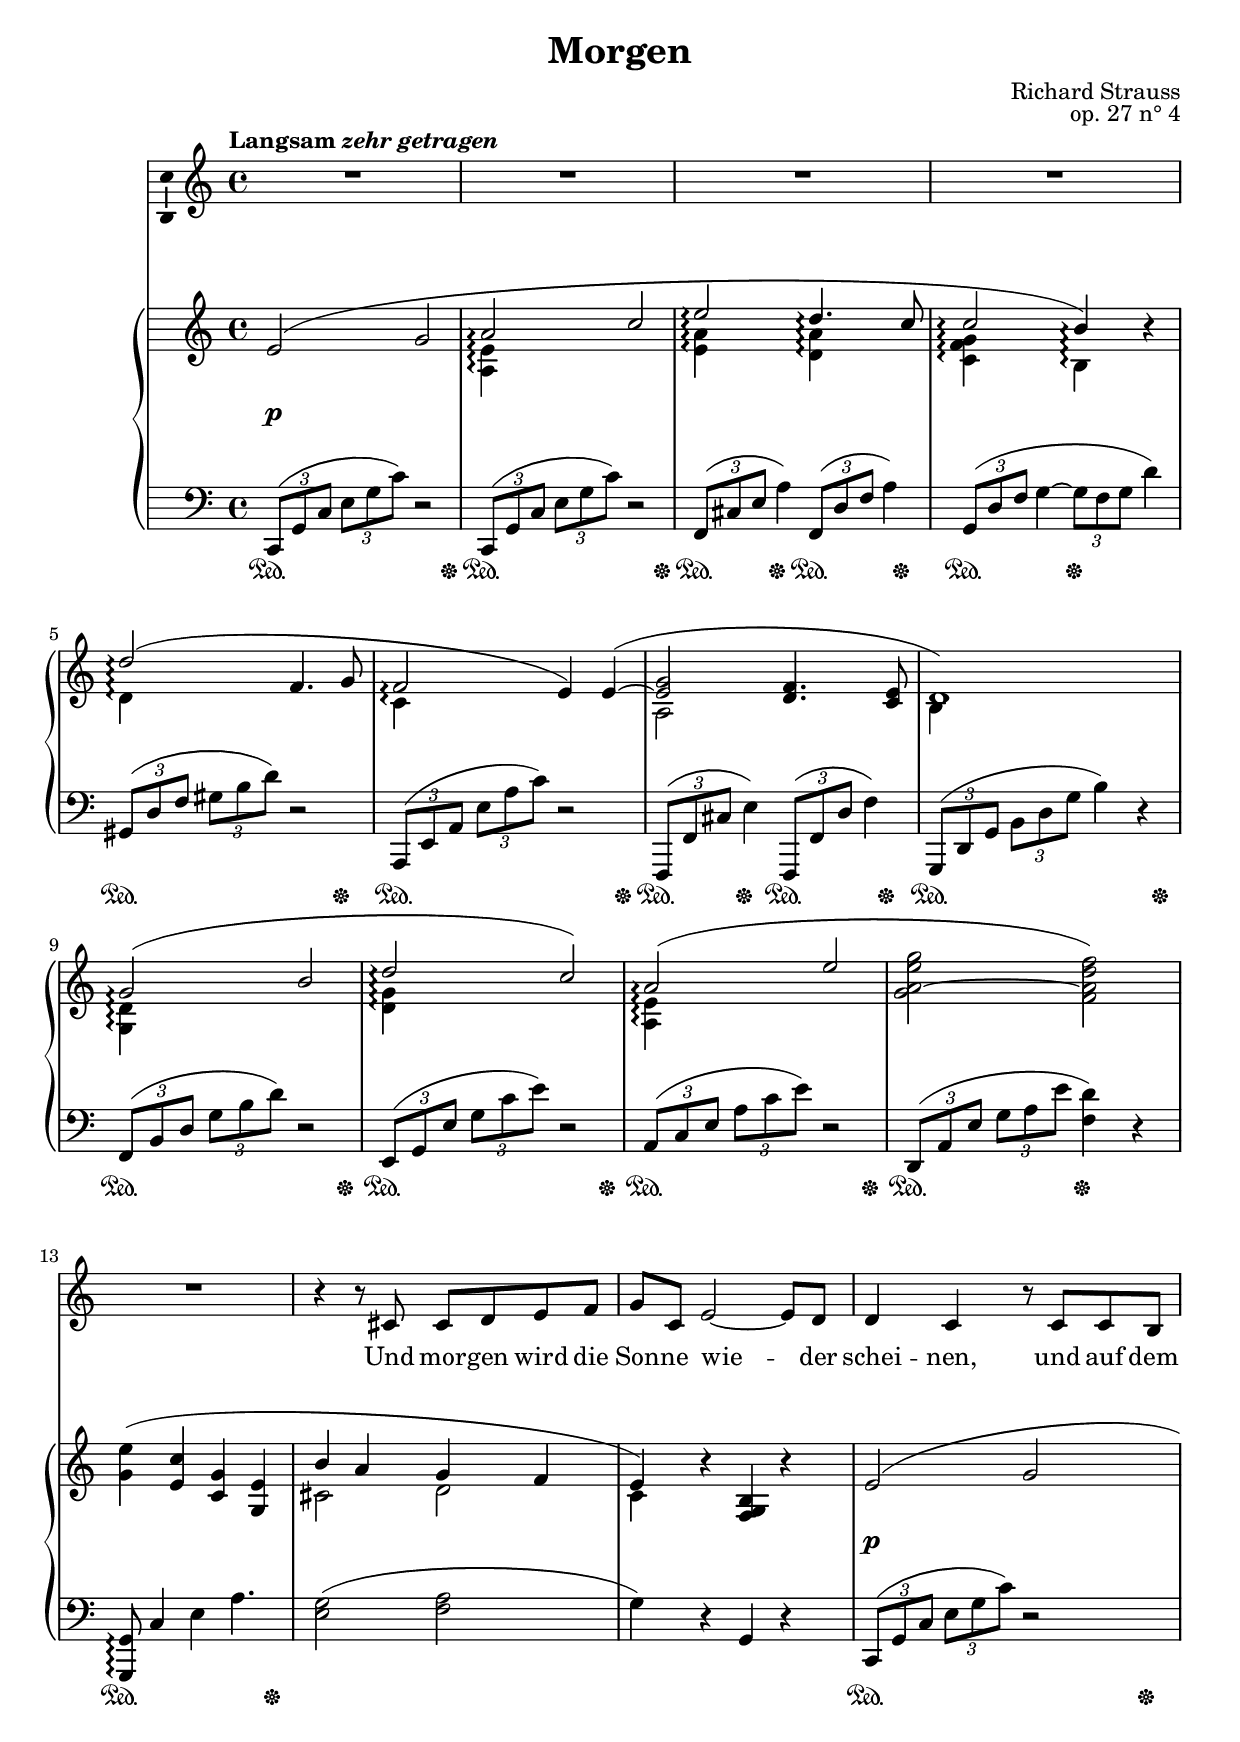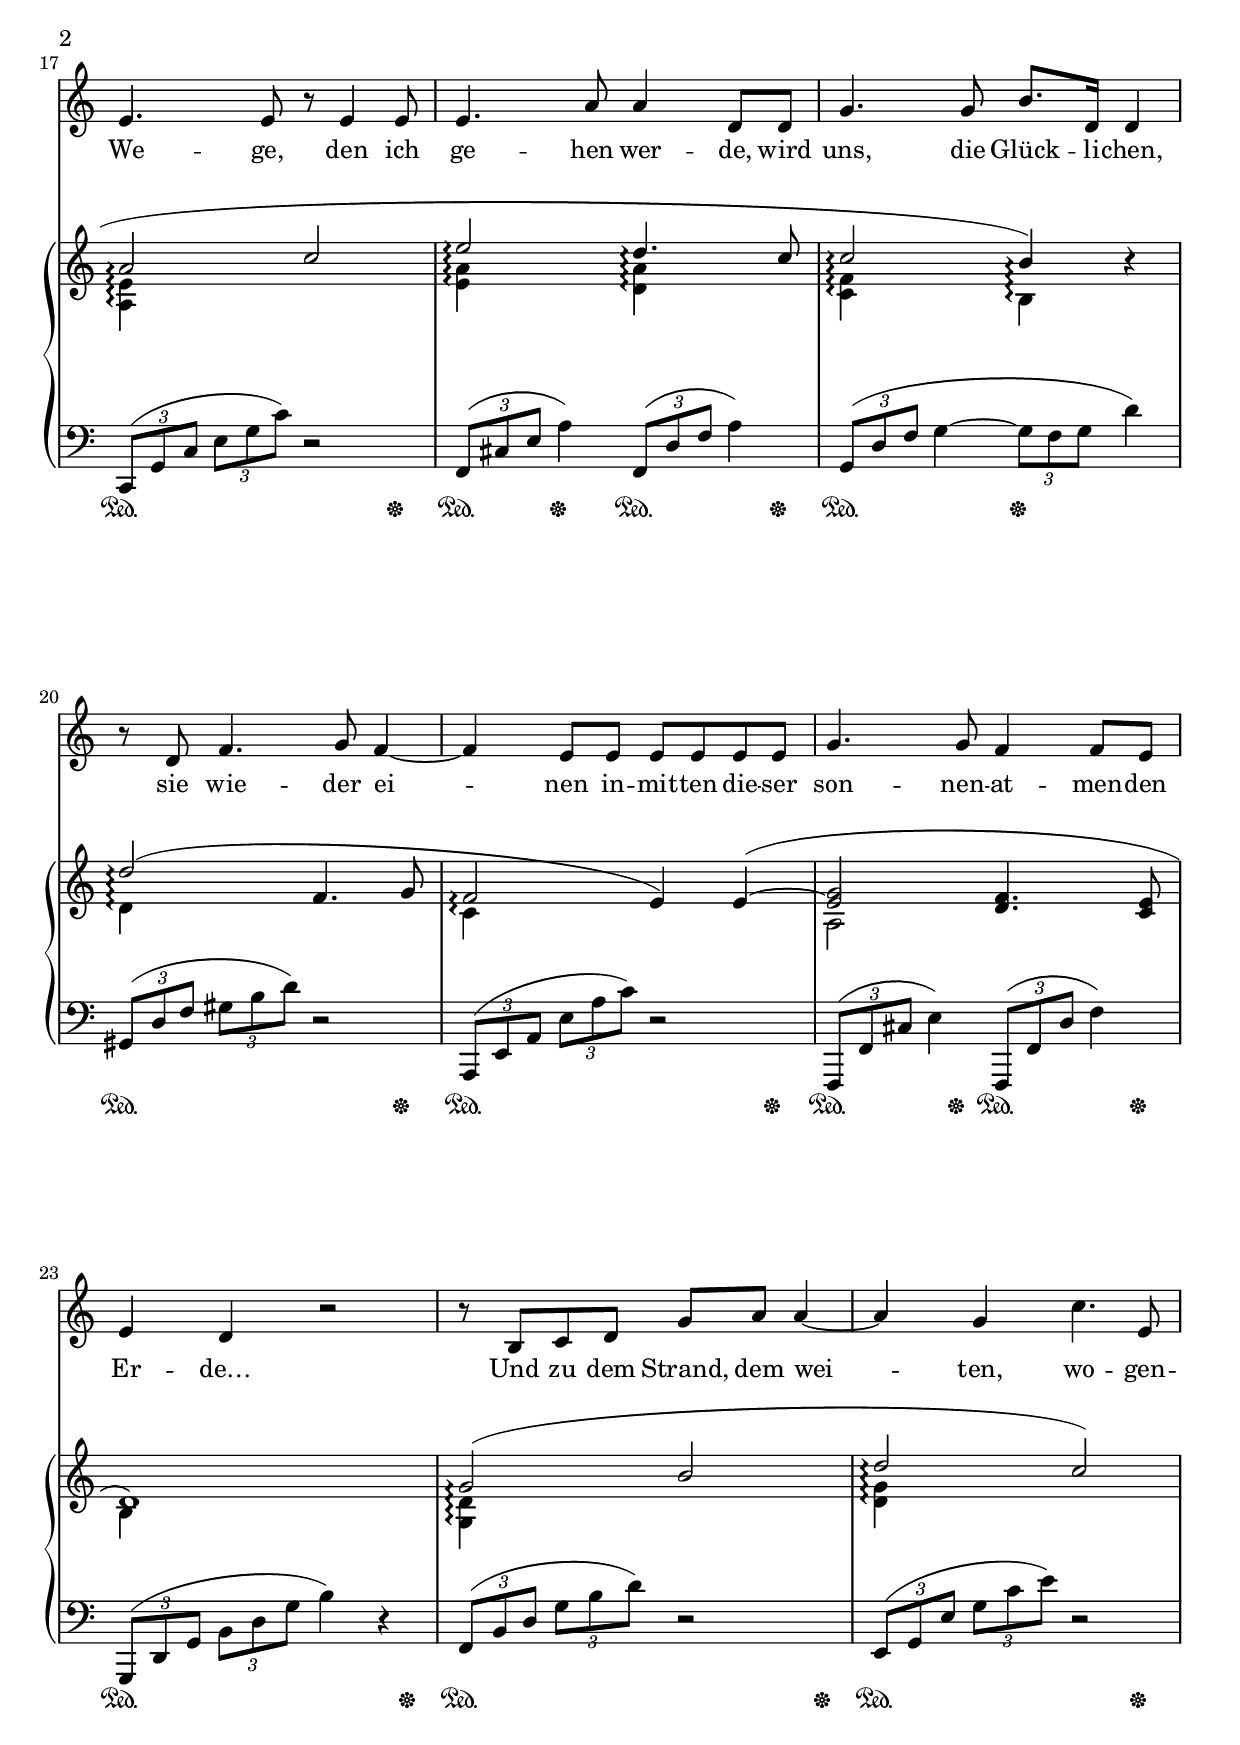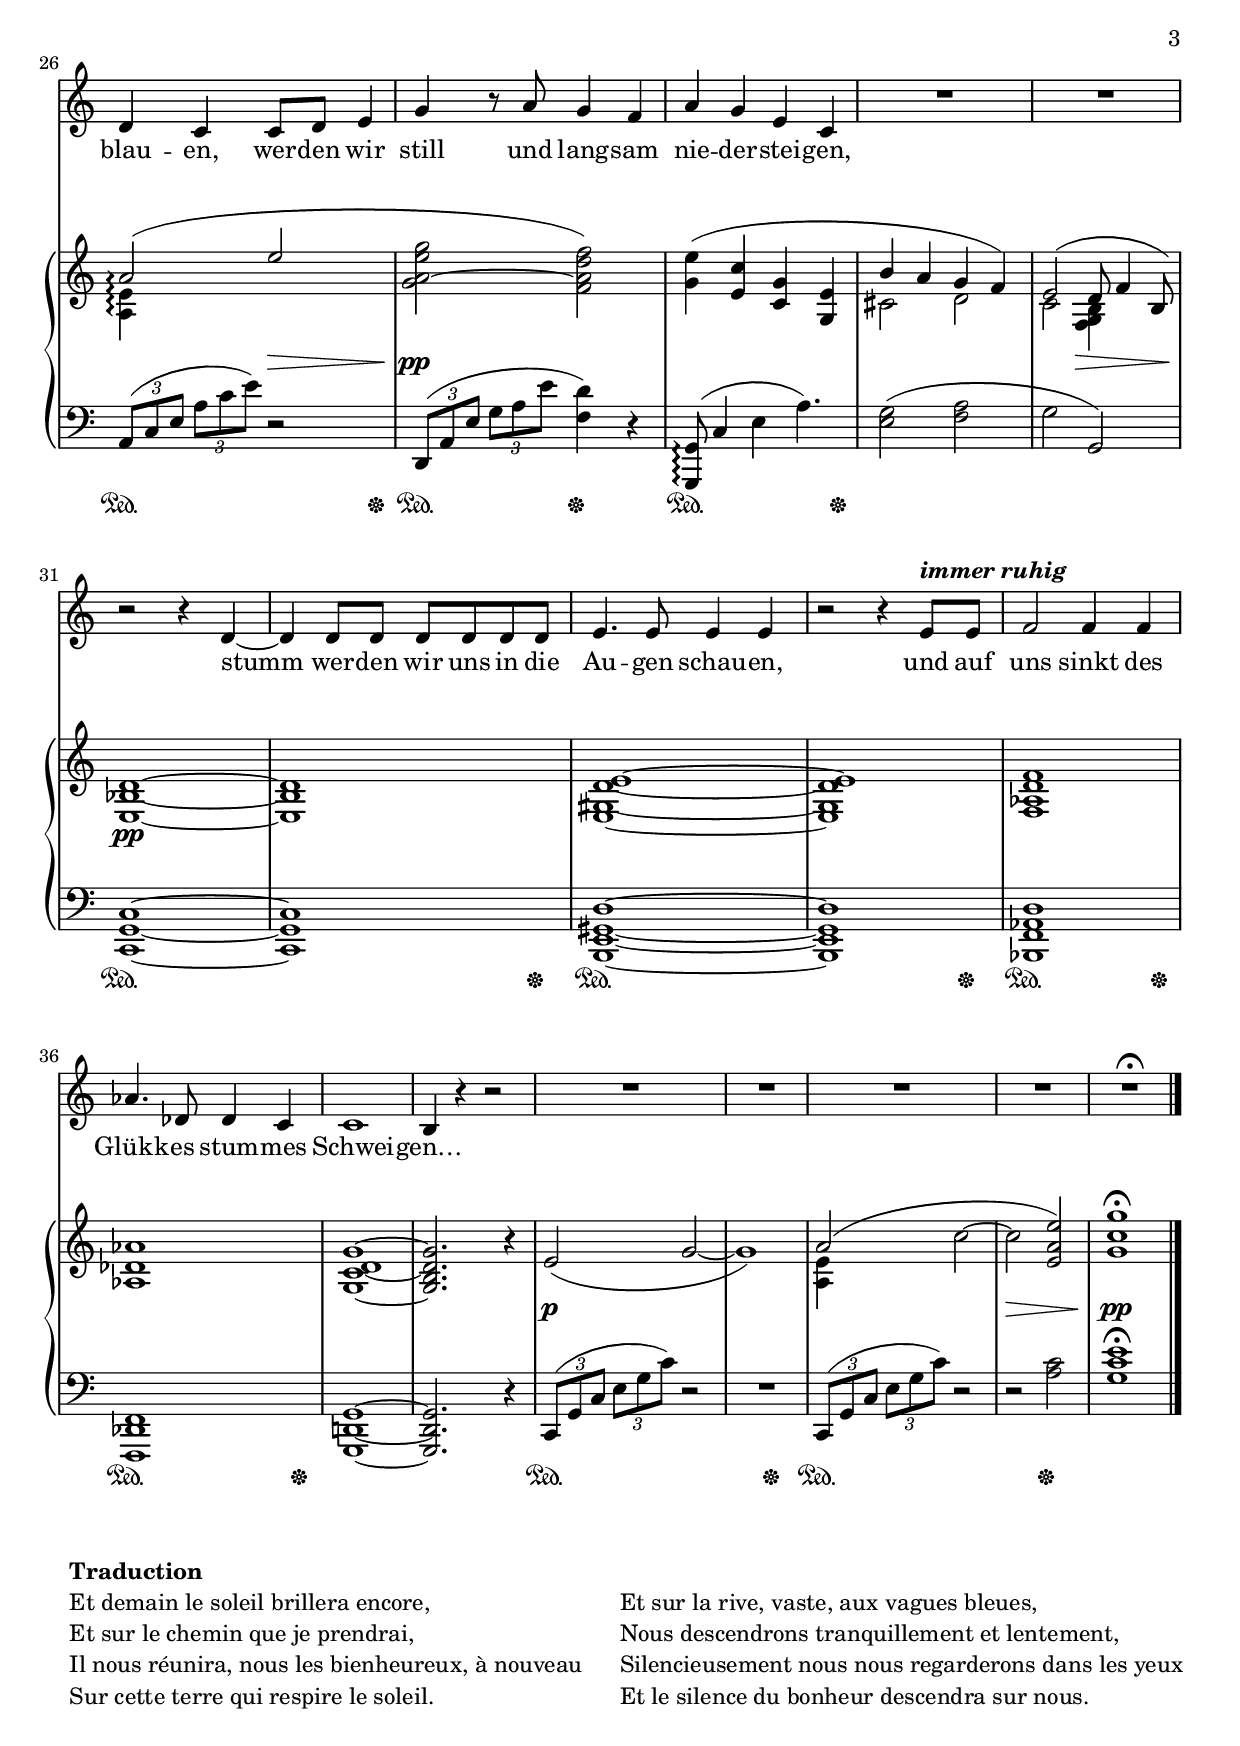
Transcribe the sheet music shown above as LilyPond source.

\version "2.17.30"

%{
  Based on http://lsr.dsi.unimi.it/LSR/Snippet?id=336
  
  Merges rests and multi-measure rests that occur on the same moment inside a
  staff with two voices.
  
  Usage:
  
  \include "merge-rests"
  
  \layout {
    \mergeRests
  }
  
  or inside the music:
  
  \new Staff <<
    \relative c' {
      \mergeRestsOn        %% in one of the voices is sufficient
      c4 d e f g r r2
    }
    \\
    \relative c' {
      a4 b c d e r r2
    }
  >>
 
%}
\version "2.13.50"


#(define (rest-score r)
  (let ((score 0)
        (yoff (ly:grob-property-data r 'Y-offset))
        (sp (ly:grob-property-data r 'staff-position)))
    (if (number? yoff)
        (set! score (+ score 2))
        (if (eq? yoff 'calculation-in-progress)
            (set! score (- score 3))))
    (and (number? sp)
         (<= 0 2 sp)
         (set! score (+ score 2))
         (set! score (- score (abs (- 1 sp)))))
    score))

#(define (merge-rests-on-positioning grob)
  (let* ((can-merge #f)
         (elts (ly:grob-object grob 'elements))
         (num-elts (and (ly:grob-array? elts)
                        (ly:grob-array-length elts)))
         (two-voice? (= num-elts 2)))
    (if two-voice?
        (let* ((v1-grob (ly:grob-array-ref elts 0))
               (v2-grob (ly:grob-array-ref elts 1))
               (v1-rest (ly:grob-object v1-grob 'rest))
               (v2-rest (ly:grob-object v2-grob 'rest)))
          (and
           (ly:grob? v1-rest)
           (ly:grob? v2-rest)
           (let* ((v1-duration-log (ly:grob-property v1-rest 'duration-log))
                  (v2-duration-log (ly:grob-property v2-rest 'duration-log))
                  (v1-dot (ly:grob-object v1-rest 'dot))
                  (v2-dot (ly:grob-object v2-rest 'dot))
                  (v1-dot-count (and (ly:grob? v1-dot)
                                     (ly:grob-property v1-dot 'dot-count -1)))
                  (v2-dot-count (and (ly:grob? v2-dot)
                                     (ly:grob-property v2-dot 'dot-count -1))))
             (set! can-merge
                   (and
                    (number? v1-duration-log)
                    (number? v2-duration-log)
                    (= v1-duration-log v2-duration-log)
                    (eq? v1-dot-count v2-dot-count)))
             (if can-merge
                 ;; keep the rest that looks best:
                 (let* ((keep-v1? (>= (rest-score v1-rest)
                                      (rest-score v2-rest)))
                        (rest-to-keep (if keep-v1? v1-rest v2-rest))
                        (dot-to-kill (if keep-v1? v2-dot v1-dot)))
                   ;; uncomment if you're curious of which rest was chosen:
                   ;;(ly:grob-set-property! v1-rest 'color green)
                   ;;(ly:grob-set-property! v2-rest 'color blue)
                   (ly:grob-suicide! (if keep-v1? v2-rest v1-rest))
                   (if (ly:grob? dot-to-kill)
                       (ly:grob-suicide! dot-to-kill))
                   (ly:grob-set-property! rest-to-keep 'direction 0)
                   (ly:rest::y-offset-callback rest-to-keep)))))))
    (if can-merge
        #t
        (ly:rest-collision::calc-positioning-done grob))))

#(define merge-multi-measure-rests-on-Y-offset
  ;; Call this to get the 'Y-offset of a MultiMeasureRest.
  ;; It keeps track of other MultiMeasureRests in the same NonMusicalPaperColumn
  ;; and StaffSymbol. If two are found, delete one and return 0 for Y-offset of
  ;; the other one.
  (let ((table (make-weak-key-hash-table)))
    (lambda (grob)
      (let* ((ssymb (ly:grob-object grob 'staff-symbol))
             (nmcol (ly:grob-parent grob X))
             (ssymb-hash (or (hash-ref table ssymb)
                             (hash-set! table ssymb (make-hash-table))))
             (othergrob (hash-ref ssymb-hash nmcol)))
            (if (ly:grob? othergrob)
                (begin
                  ;; Found the other grob in this staff/column,
                  ;; delete it and move ours.
                  (ly:grob-suicide! othergrob)
                  (hash-remove! ssymb-hash nmcol)
                  0)
                (begin
                  ;; Just save this grob and return the default value.
                  (hash-set! ssymb-hash nmcol grob)
                  (ly:staff-symbol-referencer::callback grob)))))))


mergeRestsOn = {
  \override Staff.RestCollision #'positioning-done = #merge-rests-on-positioning
  \override Staff.MultiMeasureRest #'Y-offset = #merge-multi-measure-rests-on-Y-offset
}

mergeRestsOff = {
  \revert Staff.RestCollision #'positioning-done
  \revert Staff.MultiMeasureRest #'Y-offset
}

mergeRests = \with {
  \override RestCollision #'positioning-done = #merge-rests-on-positioning
  \override MultiMeasureRest #'Y-offset = #merge-multi-measure-rests-on-Y-offset
}

\include "articulate.ly"

\header {
  title = "Morgen"
  composer = "Richard Strauss"
  opus = "op. 27 n° 4"
  %poet = "Fernán Silva Valdés"
  % Supprimer le pied de page par défaut
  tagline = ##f
}
#(set-global-staff-size 20)

global = {
  \key  g \major
  \time 4/4
  \tempo \markup{Langsam \italic {zehr getragen} }
  \override Slur.height-limit=4
  \override Slur #'ratio = #0.25
}

sopranoVoice = \relative c'' {
  \global
  \dynamicUp
  % En avant la musique !
  R1*13
  r4 r8 gis8
  gis8 a b c
  d8 g, b2 ~b8 a
  a4 g r8 g g fis
  b4. b8 r8 b4 b8
  b4. e8 e4 a,8 a
  d4. d8 fis8. a,16 a4
  r8 a c4. d8 c4~
  c4 b8 b b b b b
  d4. d8 c4 c8 b
  b4 a r2
  r8 fis g a d e e4~
  e4 d g4. b,8
  a4 g g8 a b4
  d4 r8 e d4 c
  e4 d b g
  R1
  R1
  r2 r4 a ~
  a4 a8 a a a a a
  b4. b8 b4 b
  r2 r4 \tempo \markup {\italic {immer ruhig}} b8 b
  c2 c4 c
  es4. aes,8 aes4 g
  g1 
  fis4 r r2
  R1*4
  R1\fermataMarkup
  
  
  
  
  
  \bar "|."
  
  
}

verse = \lyricmode {
  % Ajouter ici des paroles.
  Und mor -- gen wird die Son -- ne wie -- der schei -- nen,
  und auf dem We -- ge, den ich ge -- hen wer -- de,
  wird uns, die Glück -- li -- chen, sie wie -- der ei -- nen
  in -- mit -- ten die -- ser son -- nen -- at -- men -- den Er -- de…

  Und zu dem Strand, dem wei -- ten, wo -- gen -- blau -- en,
  wer -- den wir still und lang -- sam nie -- der -- stei -- gen,
  stumm wer -- den wir uns in die Au -- gen schau -- en,
  und auf uns sinkt des Glükk -- es stum -- mes Schwei -- gen…
}

rightOne = \relative c'' {
  \global
  \set Staff.connectArpeggios = ##t
  % En avant la musique !
  \oneVoice b2^( d
  \voiceOne e2\arpeggio g
  b2\arpeggio a4.\arpeggio g8
  g2\arpeggio fis4)\arpeggio \oneVoice r
  \voiceOne a2(\arpeggio c,4. d8
  c2\arpeggio b4) b~(
  <b d>2 <a c>4. <g b>8
  a1)
  d2(\arpeggio fis
  a2\arpeggio g)
  e2(\arpeggio b'
  \oneVoice <d, e~b' d>2 <c e a c>)
  <d b'>4( <b g'> <g d'> <d b'>
  \voiceOne fis'4 e d c
  b) \oneVoice r <c, d fis> r
  b'2^( d
  \voiceOne e2\arpeggio g
  b2\arpeggio a4.\arpeggio g8
  g2\arpeggio fis4)\arpeggio \oneVoice r
  \voiceOne a2(\arpeggio c,4. d8
  c2\arpeggio b4) b~(
  <b d>2 <a c>4. <g b>8
  a1)
  d2(\arpeggio fis
  a2\arpeggio g)
  e2(\arpeggio b'
  \oneVoice <d, e~b' d>2 <c e a c>)
  <d b'>4( <b g'> <g d'> <d b'>
  \voiceOne fis'4 e d c)
  b2( a8 c4 fis,8)
  \oneVoice <b, f'! a>1 ~
  <b f' a>1
  <b dis a' b> ~
  q
  <c es a c>1
  <es aes es'>1
  <d~ g a~d~>1
  <d fis a d>2. r4
  b'2( d~
  d1)
  \voiceOne e2( \oneVoice g ~
  g2 <b, e b'>)
  <d g d'>1\fermata
  
  
  
  
}

rightTwo = \relative c'' {
  \global
  \set Staff.connectArpeggios = ##t
  % En avant la musique !
  s1
  <e, b'>4\arpeggio s s2
  <b' e>4\arpeggio s <a e'>\arpeggio s
  <g c d>4\arpeggio s fis\arpeggio s
  a4\arpeggio s s2
  g4\arpeggio s s2
  e2 s
  fis4 s2.
  <d a'>4\arpeggio s s2
  <a' d>4\arpeggio s s2
  <e b'>4\arpeggio s s2
  s1*2
  gis2 a
  g4 s s2
  s1
  <e b'>4\arpeggio s s2
  <b' e>4\arpeggio s <a e'>\arpeggio s
  <g c >4\arpeggio s fis\arpeggio s
  a4\arpeggio s s2
  g4\arpeggio s s2
  e2 s
  fis4 s2.
  <d a'>4\arpeggio s s2
  <a' d>4\arpeggio s s2
  <e b'>4\arpeggio s s2
  s1*2
  gis2 a
  g2 <c, d fis>4 s
  s1*10
  <e b'>4
 
 
}

leftOne = \relative c {
  \global
  % En avant la musique !
  \tuplet 3/2 4 {g8( d' g b d g)} r2
  \tuplet 3/2 4 {g,,8( d' g b d g)} r2
  \tuplet 3/2 {c,,8( gis' b} e4) \tuplet 3/2 {c,8( a' c} e4)
  \tuplet 3/2 {d,8( a' c} d4 ~ \tuplet 3/2 {d8 c d} a'4)
  \tuplet 3/2 4 {dis,,8( a' c dis fis a)} r2
  \tuplet 3/2 4 {e,,8( b' e b' e g)} r2
  \tuplet 3/2 {c,,,8( c' gis' } b4) \tuplet 3/2 {c,,8( c' a' } c4)
  \tuplet 3/2 4 {d,,8( a' d fis a d } fis4) r
  \tuplet 3/2 4 {c,8( fis a d fis a) } r2
  \tuplet 3/2 4 {b,,8( d b' d g b) } r2
  \tuplet 3/2 4 {e,,8( g b e g b) } r2
  \tuplet 3/2 4 {a,,8( e' b' d e b' } <c, a'>4) r
  <d,, d'>8\arpeggio g'4 b e4.
  <b d>2( <c e>
  d4) r d, r
  \tuplet 3/2 4 {g,8( d' g b d g)} r2
  \tuplet 3/2 4 {g,,8( d' g b d g)} r2
  \tuplet 3/2 {c,,8( gis' b} e4) \tuplet 3/2 {c,8( a' c} e4)
  \tuplet 3/2 {d,8( a' c} d4 ~ \tuplet 3/2 {d8 c d} a'4)
  \tuplet 3/2 4 {dis,,8( a' c dis fis a)} r2
  \tuplet 3/2 4 {e,,8( b' e b' e g)} r2
  \tuplet 3/2 {c,,,8( c' gis' } b4) \tuplet 3/2 {c,,8( c' a' } c4)
  \tuplet 3/2 4 {d,,8( a' d fis a d } fis4) r
  \tuplet 3/2 4 {c,8( fis a d fis a) } r2
  \tuplet 3/2 4 {b,,8( d b' d g b) } r2
  \tuplet 3/2 4 {e,,8( g b e g b) } r2
  \tuplet 3/2 4 {a,,8( e' b' d e b' } <c, a'>4) r
  <d,, d'>8(\arpeggio g'4 b e4.)
  <b d>2( <c e>
  d2 d,)
  <g, d' g>1 ~q
  <fis b dis a'> ~q
  <f! c' es a>1
  <c aes' c>
  <d a'! d> ~
  <d a' d>2. r4
  \tuplet 3/2 4 {g8( d' g b d g)} r2
  R1
  \tuplet 3/2 4 {g,,8( d' g b d g)} r2
  r2 <e g>
  <d g b>1\fermata
  
  
  
  
}

leftTwo = \relative c {
  \global
  % En avant la musique !

}

dynamics = {
  s1\p
  s1*14
  s1\p
  s1*9
  s2 s2\>
  s1\pp
  s1*2
  s2 s2\>
  s1\pp
  s1*7
  s1\p
  s1*2
  s1\>
  s1\pp

}


pedale = {
  s2..\sustainOn s8\sustainOff
  s2..\sustainOn s8\sustainOff
  s4\sustainOn s4\sustainOff s4.\sustainOn s8\sustainOff
  s2\sustainOn s2\sustainOff
  s2..\sustainOn s8\sustainOff
  s2..\sustainOn s8\sustainOff
  s4\sustainOn s4\sustainOff s4.\sustainOn s8\sustainOff
  s2..\sustainOn s8\sustainOff
  s2..\sustainOn s8\sustainOff
  s2..\sustainOn s8\sustainOff
  s2..\sustainOn s8\sustainOff
  s2\sustainOn s2\sustainOff
  s2..\sustainOn s8\sustainOff
  s1*2
  s2..\sustainOn s8\sustainOff
  s2..\sustainOn s8\sustainOff
  s4\sustainOn s4\sustainOff s4.\sustainOn s8\sustainOff
  s2\sustainOn s2\sustainOff
  s2..\sustainOn s8\sustainOff
  s2..\sustainOn s8\sustainOff
  s4.\sustainOn s8\sustainOff s4.\sustainOn s8\sustainOff
  s2..\sustainOn s8\sustainOff
  s2..\sustainOn s8\sustainOff
  s2..\sustainOn s8\sustainOff
  s2..\sustainOn s8\sustainOff
  s2\sustainOn s2\sustainOff
  s2..\sustainOn s8\sustainOff
  s1*2
  s1\sustainOn 
  s2.. s8\sustainOff
  s1\sustainOn 
  s2.. s8\sustainOff
  s2..\sustainOn s8\sustainOff
  s2..\sustainOn s8\sustainOff
  s1*2
  s1\sustainOn 
  s2 s2\sustainOff
  s1\sustainOn
  s2 s2\sustainOff
}

sopranoVoicePart = \new Staff \with {
  midiInstrument = "choir aahs"
  \consists "Ambitus_engraver"

} { \sopranoVoice }
\addlyrics { \verse }

pianoPart = \new PianoStaff \with{
}
<<
  \set PianoStaff.connectArpeggios = ##t
  \new Staff = "right" \with {
    \consists "Span_arpeggio_engraver"
    midiInstrument = "acoustic grand"
  } << \rightOne \\ \rightTwo >>
  \new Dynamics \dynamics
  \new Staff = "left" \with {
    midiInstrument = "acoustic grand"
  } { \clef bass \leftOne } %<< \leftOne \\ \leftTwo >> }
  \new Dynamics \pedale
>>

\score {
  <<
    \transpose g c
    \sopranoVoicePart
    \transpose g c 
    \pianoPart
  >>
  \layout {
    \context {
      \Score
      \override StaffGrouper.staff-staff-spacing.padding = #5
      \override StaffGrouper.staff-staff-spacing.basic-distance = #2
    }
    \context {
      \Staff 
      \override VerticalAxisGroup.default-staff-staff-spacing =
      #'((basic-distance . 11)
         (minimum-distance . 9)
         (padding . 7))
      \RemoveEmptyStaves
      \override VerticalAxisGroup.remove-first = ##t
    }
  }
  \midi {\tempo 4 = 66 }
}

\markup { 
  %  \fill-line {
  \hspace #1
  \column {
    \line{\bold{Traduction}}
    \line{ Et demain le soleil brillera encore, }
    \line{ Et sur le chemin que je prendrai, }
    \line{ Il nous réunira, nous les bienheureux, à nouveau }
    \line{ Sur cette terre qui respire le soleil. }
  }
  % }
  % \fill-line {
  \hspace #3
  \column {
    \line{" "}
    \line{ Et sur la rive, vaste, aux vagues bleues, }
    \line{ Nous descendrons tranquillement et lentement, }
    \line{ Silencieusement nous nous regarderons dans les yeux }
    \line{ Et le silence du bonheur descendra sur nous. }
  }

  % }
}
\paper {
  ragged-last-bottom = ##f
}






